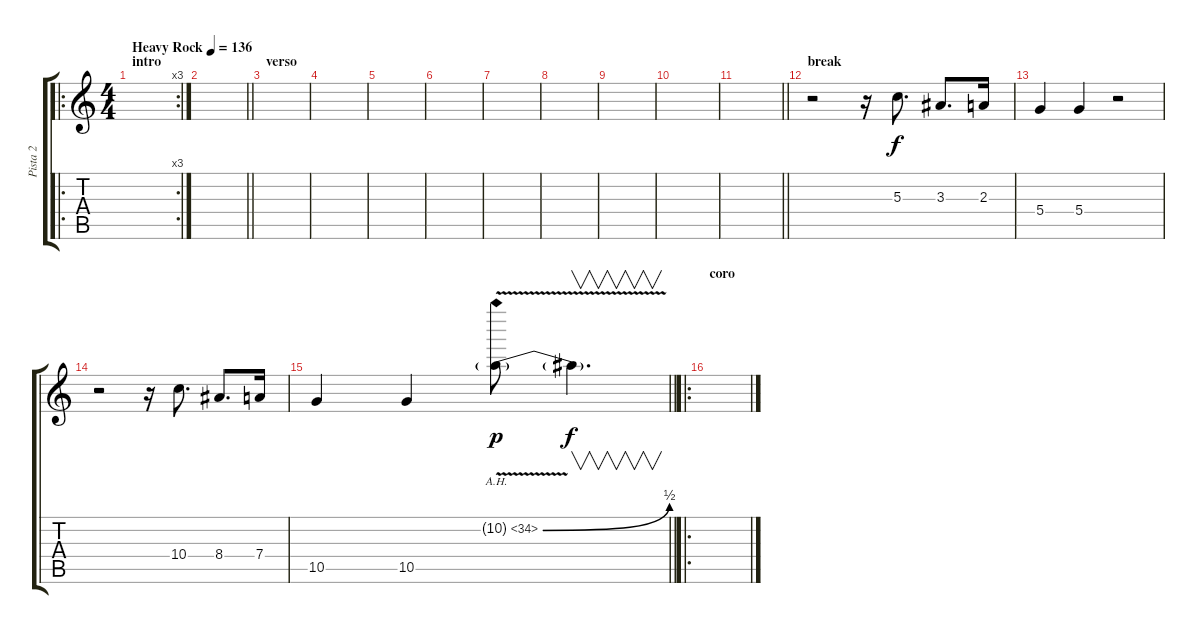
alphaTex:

\track ("Pista 2" "Pista 2") {instrument overdrivenguitar}
\staff {score tabs}
\tuning (E4 B3 G3 D3 A2 E2) {hide}
\ro
\rc 3
\ts (4 4)
\section ("" "intro")
\tempo (136 "Heavy Rock")
\clef g2
\ks c
|
\barLineRight lightlight
|
\section ("" "verso")
|
|
|
|
|
|
|
|
\barLineRight lightlight
|
\section ("" "break")
r.2 r.16 5.3.8{d} 3.3.8{d} 2.3.16 |
5.4.4 5.4.4 r.2 |
r.2 r.16 10.4.8{d} 8.4.8{d} 7.4.16 |
\barLineRight lightlight
10.5.4 10.5.4 10.2{be (bend 0 0 60 2) ah 24 v g}.8{dy p volume 2} 10.2{t}.4{v d dy f} |
\ro
\section ("" "coro")
